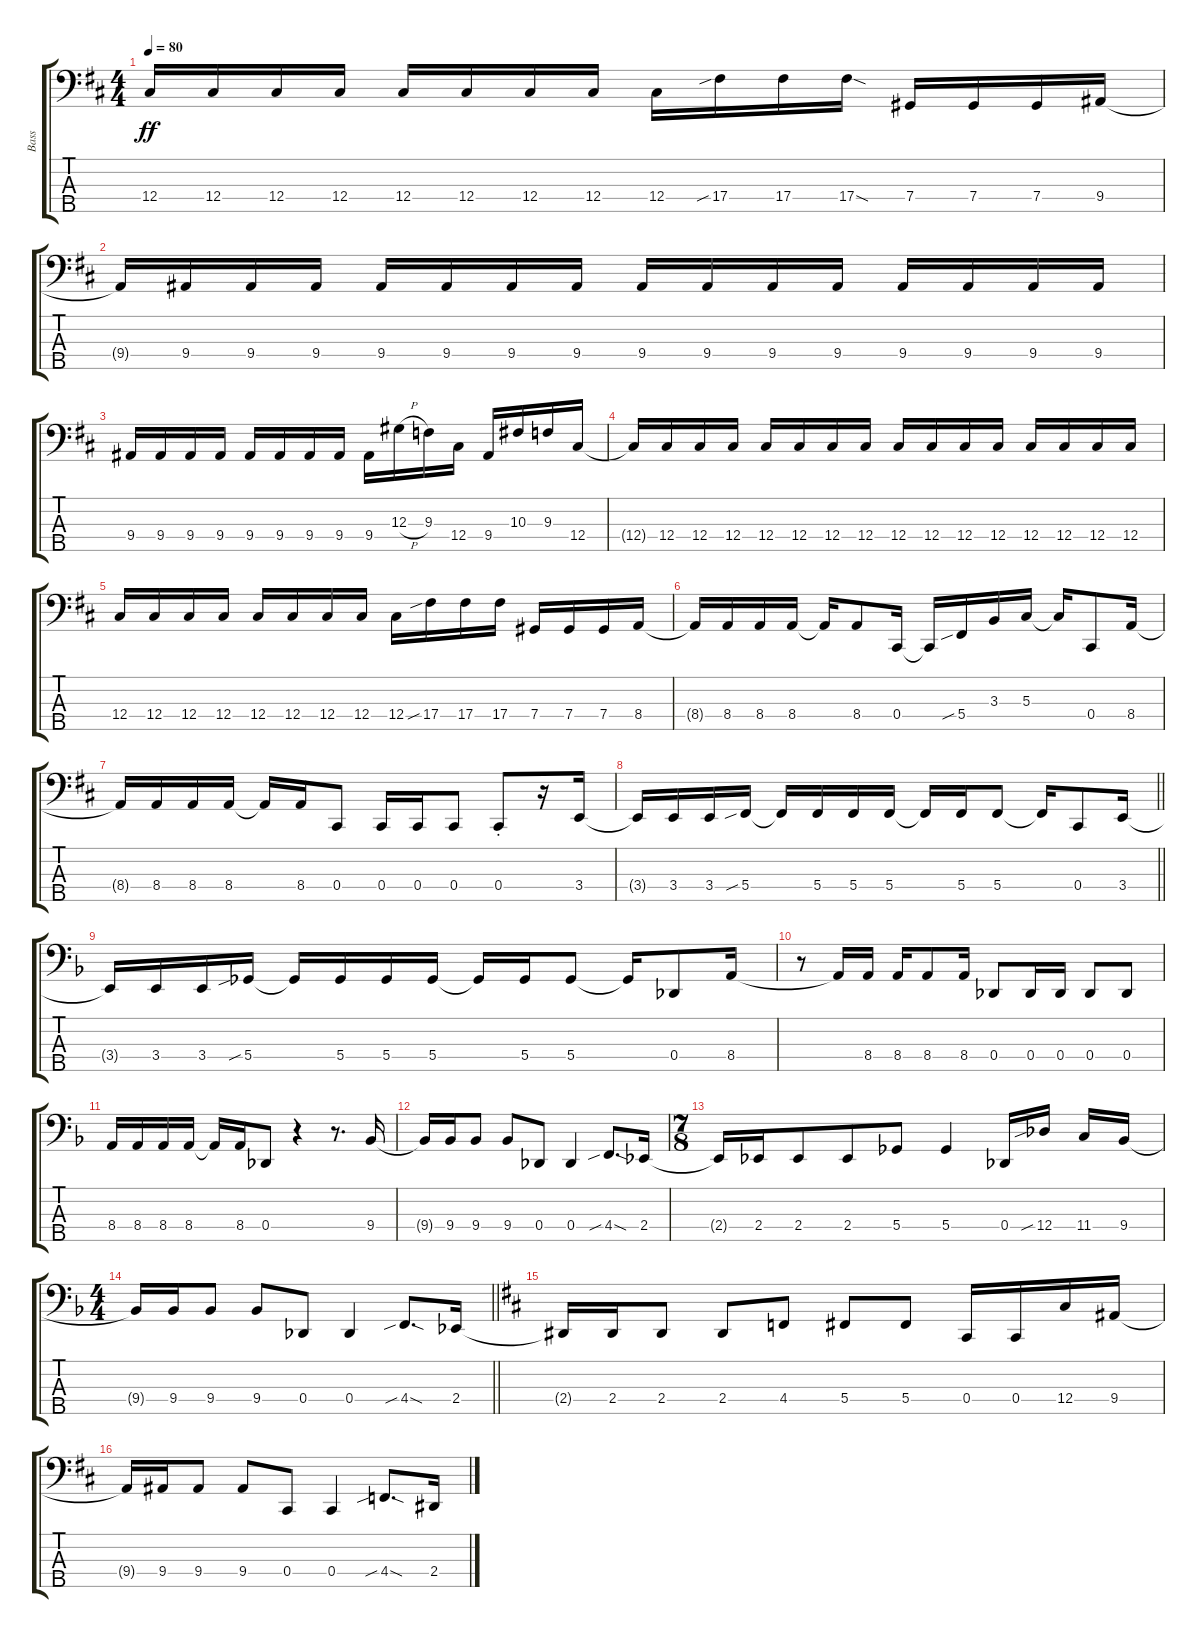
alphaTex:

\track ("Bass" "Bass") {instrument electricbassfinger}
\staff {score tabs}
\tuning (Gb2 Db2 Ab1 Db1 Ab0) {hide}
\ts (4 4)
\tempo 80
\clef f4
\ks d
12.4.16{dy ff} 12.4.16 12.4.16 12.4.16 12.4.16 12.4.16 12.4.16 12.4.16 12.4.16 17.4{sib}.16 17.4.16 17.4{sod}.16 7.4.16 7.4.16 7.4.16 9.4.16 |
9.4{t}.16 9.4.16 9.4.16 9.4.16 9.4.16 9.4.16 9.4.16 9.4.16 9.4.16 9.4.16 9.4.16 9.4.16 9.4.16 9.4.16 9.4.16 9.4.16 |
9.4.16 9.4.16 9.4.16 9.4.16 9.4.16 9.4.16 9.4.16 9.4.16 9.4.16 12.3{h}.16 9.3.16 12.4.16 9.4.16 10.3.16 9.3.16 12.4.16 |
12.4{t}.16 12.4.16 12.4.16 12.4.16 12.4.16 12.4.16 12.4.16 12.4.16 12.4.16 12.4.16 12.4.16 12.4.16 12.4.16 12.4.16 12.4.16 12.4.16 |
12.4.16 12.4.16 12.4.16 12.4.16 12.4.16 12.4.16 12.4.16 12.4.16 12.4.16 17.4{sib}.16 17.4.16 17.4.16 7.4.16 7.4.16 7.4.16 8.4.16 |
8.4{t}.16 8.4.16 8.4.16 8.4.16 8.4{t}.16 8.4.8 0.4.16 0.4{t}.16 5.4{sib}.16 3.3.16 5.3.16 5.3{t}.16 0.4.8 8.4.16 |
8.4{t}.16 8.4.16 8.4.16 8.4.16 8.4{t}.16 8.4.16 0.4.8 0.4.16 0.4.16 0.4.8 0.4{st}.8 r.16 3.4.16 |
\barLineRight lightlight
3.4{t}.16 3.4.16 3.4.16 5.4{sib}.16 5.4{t}.16 5.4.16 5.4.16 5.4.16 5.4{t}.16 5.4.16 5.4.8 5.4{t}.16 0.4.8 3.4.16 |
\ks f
3.4{t}.16 3.4.16 3.4.16 5.4{sib}.16 5.4{t}.16 5.4.16 5.4.16 5.4.16 5.4{t}.16 5.4.16 5.4.8 5.4{t}.16 0.4.8 8.4.16 |
r.8 8.4{t}.16 8.4.16 8.4.16 8.4.8 8.4.16 0.4.8 0.4.16 0.4.16 0.4.8 0.4.8 |
8.4.16 8.4.16 8.4.16 8.4.16 8.4{t}.16 8.4.16 0.4.8 r.4 r.8{d} 9.4.16 |
9.4{t}.16 9.4.16 9.4.8 9.4.8 0.4.8 0.4.4 4.4{sib sod}.8{d} 2.4.16 |
\ts (7 8)
2.4{t}.16 2.4.16 2.4.8 2.4.8 5.4.8 5.4.4 0.4.16 12.4{sib}.16 11.4.16 9.4.16 |
\ts (4 4)
\barLineRight lightlight
9.4{t}.16 9.4.16 9.4.8 9.4.8 0.4.8 0.4.4 4.4{sib sod}.8{d} 2.4.16 |
\ks d
2.4{t}.16 2.4.16 2.4.8 2.4.8 4.4.8 5.4.8 5.4.8 0.4.16 0.4.16 12.4.16 9.4.16 |
9.4{t}.16 9.4.16 9.4.8 9.4.8 0.4.8 0.4.4 4.4{sib sod}.8{d} 2.4.16
